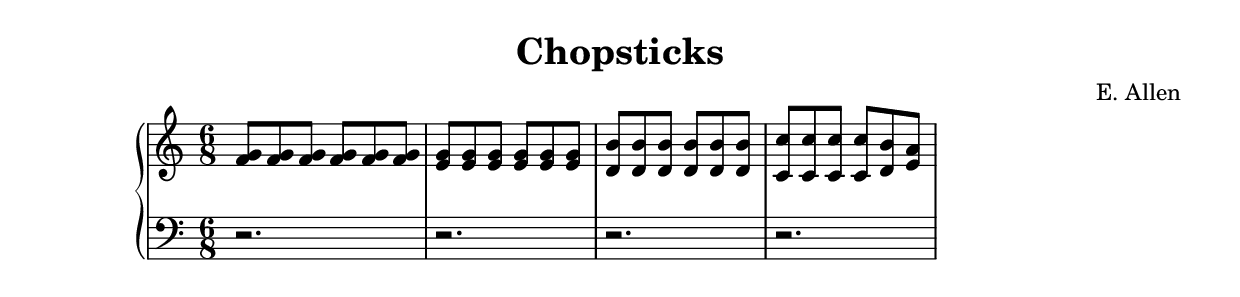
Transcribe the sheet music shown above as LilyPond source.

\header { 
  title = "Chopsticks"
  composer = "E. Allen"
}

\version "2.16.2"

upper = \relative c' {
  \clef treble
  \key c \major
  \time 6/8
  <f g>8 <f g> <f g> <f g> <f g> <f g> |
  <e g> <e g> <e g> <e g> <e g> <e g> |
  <d b'> <d b'> <d b'> <d b'> <d b'> <d b'>  |
  <c c'> <c c'> <c c'> <c c'> <d b'> <e a>
}

lower = \relative c {
  \clef bass
  \key c \major
  \time 6/8
  r2. r2. r2. r2.
}

\score {
  \new PianoStaff <<
     \new Staff = "upper" \upper
     \new Staff = "lower" \lower
  >>
  
  \layout { }

 \midi { }
}